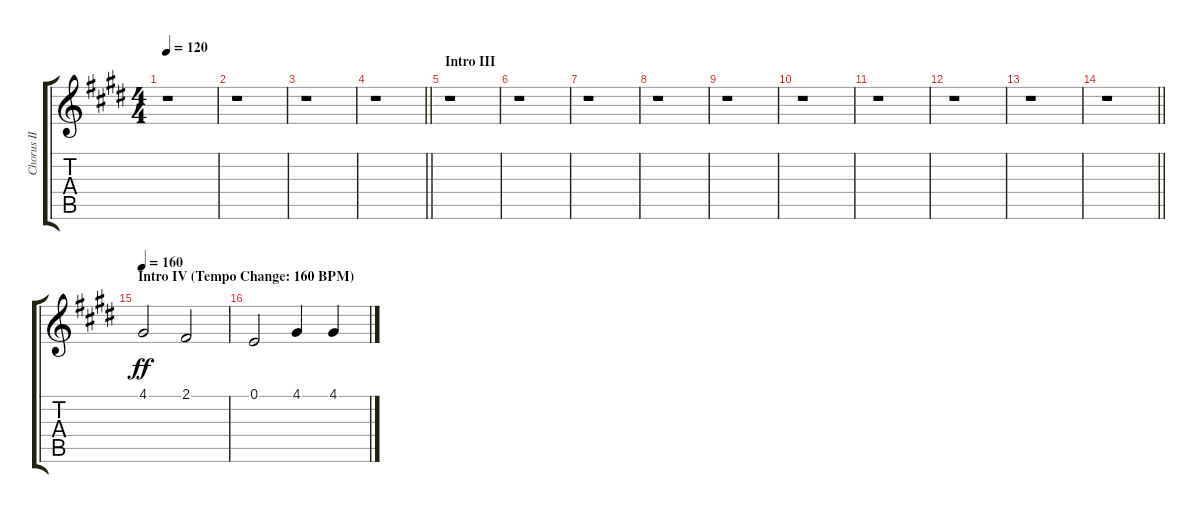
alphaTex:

\track ("Chorus II" "Chorus II") {instrument voiceoohs}
\staff {score tabs}
\tuning (E4 B3 G3 D3 A2 E2) {hide}
\ts (4 4)
\tempo 120
\clef g2
\ks e
r.1{dy ff} |
r.1 |
r.1 |
\barLineRight lightlight
r.1 |
\section ("" "Intro III")
r.1 |
r.1 |
r.1 |
r.1 |
r.1 |
r.1 |
r.1 |
r.1 |
r.1 |
\barLineRight lightlight
r.1 |
\section ("" "Intro IV (Tempo Change: 160 BPM)")
\tempo 160
4.1.2 2.1.2 |
0.1.2 4.1.4 4.1.4
